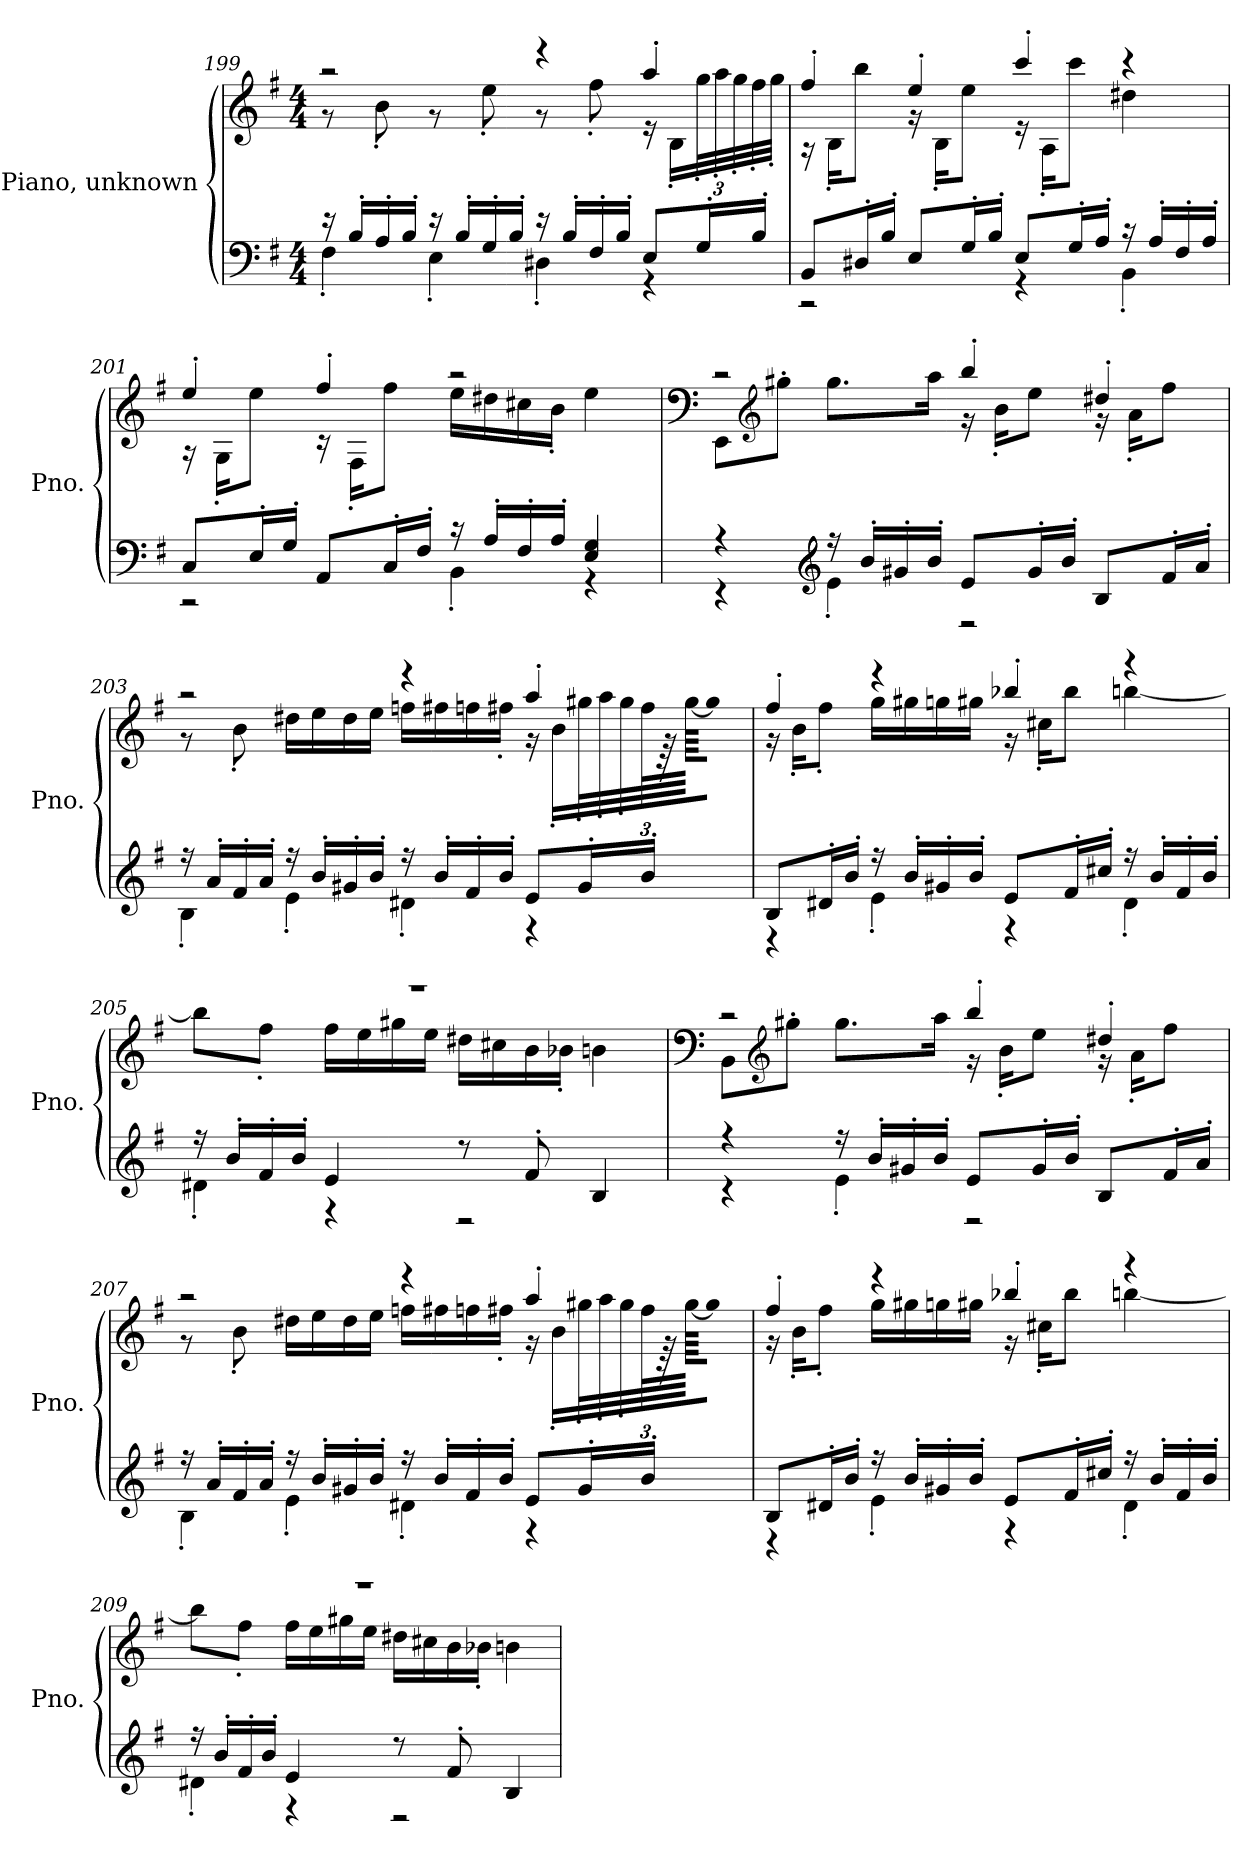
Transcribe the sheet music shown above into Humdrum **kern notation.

**kern	**kern
*part1	*part1
*staff2	*staff1
*I"Piano, unknown	*
*I'Pno.	*
*clefF4	*clefG2
*k[f#]	*k[f#]
*M4/4	*M4/4
=199	=199
*^	*^
16r	4F#'\	2r	8r
16B'/LL	.	.	.
16A'/	.	.	8b'\
16B'/JJ	.	.	.
16r	4E'\	.	8r
16B'/LL	.	.	.
16G'/	.	.	8ee'\
16B'/JJ	.	.	.
16r	4D#X'\	4r	8r
16B'/LL	.	.	.
16F#'/	.	.	8ff#'\
16B'/JJ	.	.	.
8E/L	4r	4aa'/	16r
.	.	.	16B'\LL
*	*	*	*Xbrackettup
16G'/L	.	.	48gg'\L
.	.	.	48aa'\
.	.	.	48gg'\
16B'/JJ	.	.	32ff#'\
.	.	.	32gg'\JJJ
!!LO:LB:g=z	!!
=200	=200	=200	=200
8BB/L	2r	4ff#'/	16r
.	.	.	16B'\KL
16D#X'/L	.	.	8bb\J
16B'/JJ	.	.	.
8E/L	.	4ee'/	16r
.	.	.	16B'\KL
16G'/L	.	.	8ee\J
16B'/JJ	.	.	.
8E/L	4r	4ccc'/	16r
.	.	.	16A'\KL
16G'/L	.	.	8ccc\J
16A'/JJ	.	.	.
16r	4BB'\	4r	4dd#X\
16A'/LL	.	.	.
16F#'/	.	.	.
16A'/JJ	.	.	.
=201	=201	=201	=201
8C/L	2r	4ee'/	16r
.	.	.	16G'\KL
16E'/L	.	.	8ee\J
16G'/JJ	.	.	.
8AA/L	.	4ff#'/	16r
.	.	.	16F#'\KL
16C'/L	.	.	8ff#\J
16F#'/JJ	.	.	.
16r	4BB'\	2r	16ee\LL
16A'/LL	.	.	16dd#X\
16F#'/	.	.	16cc#X\
16A'/JJ	.	.	16b'\JJ
4E/ 4G/	4r	.	4ee\
!!LO:PB:g=z	!!
=202	=202	=202	=202
*	*	*clefF4	*
4r	4r	2r	8EE\L
*	*	*clefG2	*
.	.	.	8gg#X'\J
*clefG2	*	*	*
16r	4e'\	.	8.gg#\L
16b'/LL	.	.	.
16g#X'/	.	.	.
16b'/JJ	.	.	16aa\Jk
8e/L	2r	4bb'/	16r
.	.	.	16b'\KL
16g#'/L	.	.	8ee\J
16b'/JJ	.	.	.
8B/L	.	4dd#X'/	16r
.	.	.	16a'\KL
16f#'/L	.	.	8ff#\J
16a'/JJ	.	.	.
=203	=203	=203	=203
16r	4B'\	2r	8r
16a'/LL	.	.	.
16f#'/	.	.	8b'\
16a'/JJ	.	.	.
16r	4e'\	.	16dd#X\LL
16b'/LL	.	.	16ee\
16g#X'/	.	.	16dd#\
16b'/JJ	.	.	16ee\JJ
16r	4d#X'\	4r	16ffn\LL
16b'/LL	.	.	16ff#X\
16f#'/	.	.	16ffn\
16b'/JJ	.	.	16ff#X'\JJ
8e/L	4r	4aa'/	16r
.	.	.	16b'\LL
16g#'/L	.	.	48gg#X'\L
.	.	.	48aa'\
.	.	.	48gg#'\
*	*	*	*brackettup
16b'/JJ	.	.	96ff#\JJJk
.	.	.	96r
.	.	.	[96gg#\KLLL
.	.	.	32gg#\JJJ]
!!LO:LB:g=z	!!
=204	=204	=204	=204
8B/L	4r	4ff#'/	16r
.	.	.	16b'\KL
16d#X'/L	.	.	8ff#'\J
16b'/JJ	.	.	.
16r	4e'\	4r	16gg\LL
16b'/LL	.	.	16gg#X\
16g#X'/	.	.	16ggn\
16b'/JJ	.	.	16gg#X\JJ
8e/L	4r	4bb-X'/	16r
.	.	.	16cc#X'\KL
16f#'/L	.	.	8bb-\J
16cc#X'/JJ	.	.	.
16r	4d#'\	4r	[4bbn\
16b'/LL	.	.	.
16f#'/	.	.	.
16b'/JJ	.	.	.
=205	=205	=205	=205
16r	4d#X'\	1r	8bb\L]
16b'/LL	.	.	.
16f#'/	.	.	8ff#'\J
16b'/JJ	.	.	.
4e/	4r	.	16ff#\LL
.	.	.	16ee\
.	.	.	16gg#X\
.	.	.	16ee\JJ
8r	2r	.	16dd#X\LL
.	.	.	16cc#X\
8f#'/	.	.	16b\
.	.	.	16b-X'\JJ
4B/	.	.	4bn\
!!LO:LB:g=z	!!
=206	=206	=206	=206
*	*	*clefF4	*
4r	4r	2r	8BB\L
*	*	*clefG2	*
.	.	.	8gg#X'\J
16r	4e'\	.	8.gg#\L
16b'/LL	.	.	.
16g#X'/	.	.	.
16b'/JJ	.	.	16aa\Jk
8e/L	2r	4bb'/	16r
.	.	.	16b'\KL
16g#'/L	.	.	8ee\J
16b'/JJ	.	.	.
8B/L	.	4dd#X'/	16r
.	.	.	16a'\KL
16f#'/L	.	.	8ff#\J
16a'/JJ	.	.	.
=207	=207	=207	=207
16r	4B'\	2r	8r
16a'/LL	.	.	.
16f#'/	.	.	8b'\
16a'/JJ	.	.	.
16r	4e'\	.	16dd#X\LL
16b'/LL	.	.	16ee\
16g#X'/	.	.	16dd#\
16b'/JJ	.	.	16ee\JJ
16r	4d#X'\	4r	16ffn\LL
16b'/LL	.	.	16ff#X\
16f#'/	.	.	16ffn\
16b'/JJ	.	.	16ff#X'\JJ
8e/L	4r	4aa'/	16r
.	.	.	16b'\LL
*	*	*	*Xbrackettup
16g#'/L	.	.	48gg#X'\L
.	.	.	48aa'\
.	.	.	48gg#'\
*	*	*	*brackettup
16b'/JJ	.	.	96ff#\JJJk
.	.	.	96r
.	.	.	[96gg#\KLLL
.	.	.	32gg#\JJJ]
!!LO:LB:g=z	!!
=208	=208	=208	=208
8B/L	4r	4ff#'/	16r
.	.	.	16b'\KL
16d#X'/L	.	.	8ff#'\J
16b'/JJ	.	.	.
16r	4e'\	4r	16gg\LL
16b'/LL	.	.	16gg#X\
16g#X'/	.	.	16ggn\
16b'/JJ	.	.	16gg#X\JJ
8e/L	4r	4bb-X'/	16r
.	.	.	16cc#X'\KL
16f#'/L	.	.	8bb-\J
16cc#X'/JJ	.	.	.
16r	4d#'\	4r	[4bbn\
16b'/LL	.	.	.
16f#'/	.	.	.
16b'/JJ	.	.	.
=209	=209	=209	=209
16r	4d#X'\	1r	8bb\L]
16b'/LL	.	.	.
16f#'/	.	.	8ff#'\J
16b'/JJ	.	.	.
4e/	4r	.	16ff#\LL
.	.	.	16ee\
.	.	.	16gg#X\
.	.	.	16ee\JJ
8r	2r	.	16dd#X\LL
.	.	.	16cc#X\
8f#'/	.	.	16b\
.	.	.	16b-X'\JJ
4B/	.	.	4bn\
*v	*v	*	*
*	*v	*v
=	=
*-	*-
